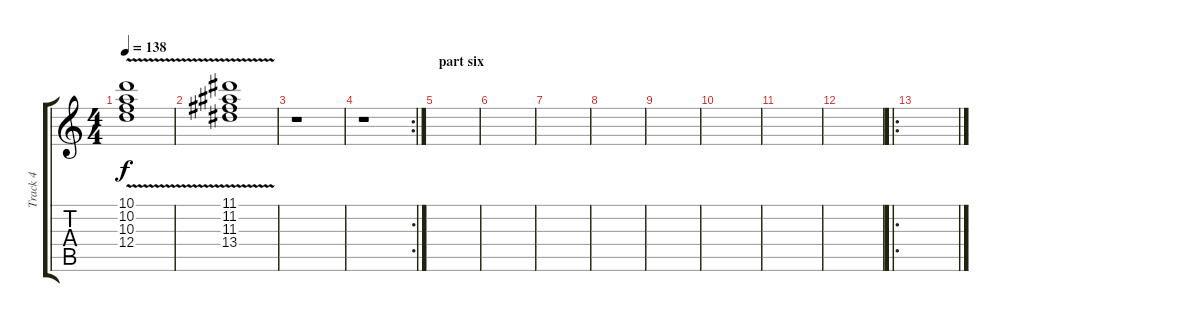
\track ("Track 4" "Track 4") {instrument voiceoohs}
\staff {score tabs}
\tuning (E5 B4 G4 D4 A3 E3) {hide}
\ts (4 4)
\tempo 138
\clef g2
\ks c
(10.1{v} 10.2{v} 10.3{v} 12.4{v}).1{dy f} |
(11.1{v} 11.2{v} 11.3{v} 13.4{v}).1 |
r.1 |
\rc 2
r.1 |
\section ("" "part six")
|
|
|
|
|
|
|
|
\ro
